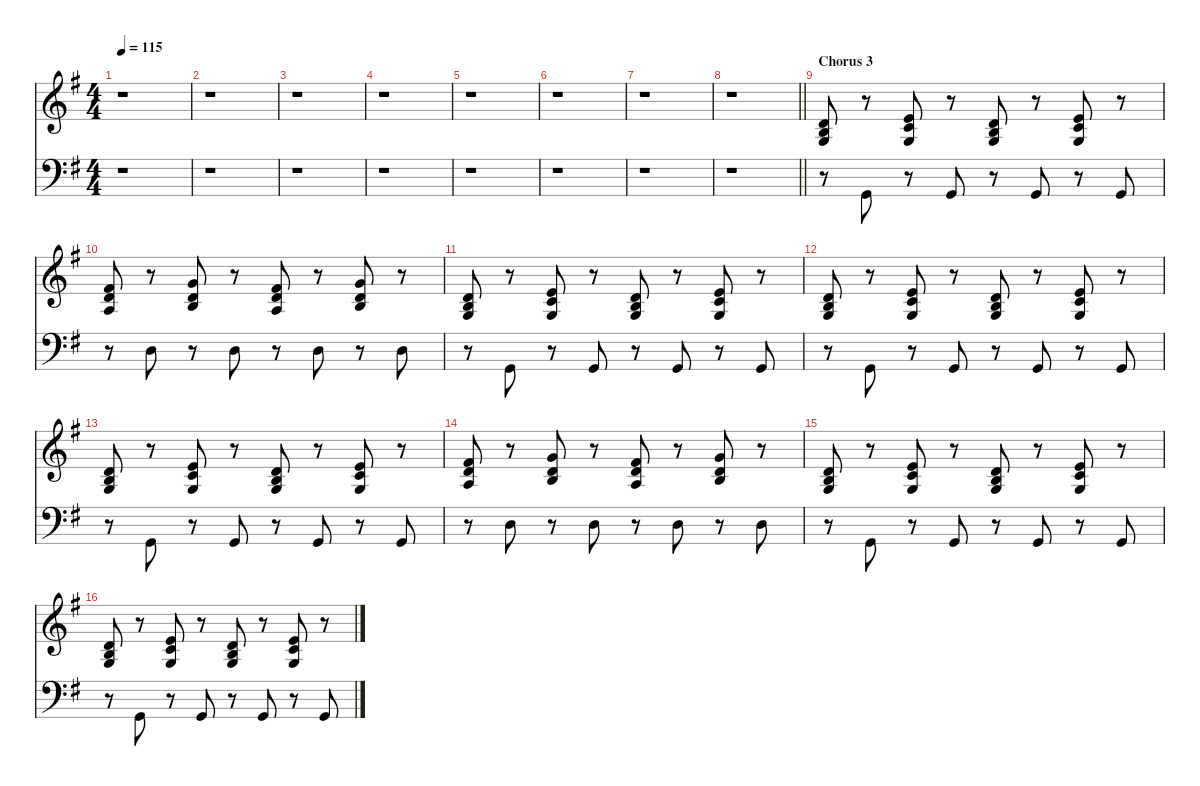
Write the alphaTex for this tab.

\defaultSystemsLayout 8
\hideDynamics
\bracketExtendMode nobrackets
\singleTrackTrackNamePolicy hidden
\multiTrackTrackNamePolicy hidden
\otherSystemsTrackNameOrientation horizontal
\track ("Piano" "pno.") {defaultSystemsLayout 8 instrument acousticgrandpiano}
\staff {score}
\tuning (E4 B3 G3 D3 A2 E2)
\ts (4 4)
\tempo 115
\clef g2
\ks g
r.1{dy f beam Down} |
r.1{beam Down} |
r.1{beam Down} |
r.1{beam Down} |
r.1{beam Down} |
r.1{beam Down} |
r.1{beam Down} |
\barLineRight lightlight
r.1{beam Down} |
\section ("" "Chorus 3")
(7.3{acc forcenatural} 0.2{acc forcenatural} 5.4{acc forcenatural}).8{beam Up} r.8{beam Up} (0.1{acc forcenatural} 1.2{acc forcenatural} 0.3{acc forcenatural}).8{beam Up} r.8{beam Up} (7.3{acc forcenatural} 0.2{acc forcenatural} 5.4{acc forcenatural}).8{beam Up} r.8{beam Up} (0.1{acc forcenatural} 1.2{acc forcenatural} 0.3{acc forcenatural}).8{beam Up} r.8{beam Up} |
(2.1{acc #} 3.2{acc forcenatural} 2.3{acc forcenatural}).8{beam Up} r.8{beam Up} (12.3{acc forcenatural} 12.4{acc forcenatural} 0.2{acc forcenatural}).8{beam Up} r.8{beam Up} (7.2{acc #} 7.3{acc forcenatural} 7.4{acc forcenatural}).8{beam Up} r.8{beam Up} (12.3{acc forcenatural} 12.4{acc forcenatural} 0.2{acc forcenatural}).8{beam Up} r.8{beam Up} |
(7.3{acc forcenatural} 0.2{acc forcenatural} 5.4{acc forcenatural}).8{beam Up} r.8{beam Up} (0.1{acc forcenatural} 1.2{acc forcenatural} 0.3{acc forcenatural}).8{beam Up} r.8{beam Up} (7.3{acc forcenatural} 0.2{acc forcenatural} 5.4{acc forcenatural}).8{beam Up} r.8{beam Up} (0.1{acc forcenatural} 1.2{acc forcenatural} 0.3{acc forcenatural}).8{beam Up} r.8{beam Up} |
(7.3{acc forcenatural} 0.2{acc forcenatural} 5.4{acc forcenatural}).8{beam Up} r.8{beam Up} (0.1{acc forcenatural} 1.2{acc forcenatural} 0.3{acc forcenatural}).8{beam Up} r.8{beam Up} (7.3{acc forcenatural} 0.2{acc forcenatural} 5.4{acc forcenatural}).8{beam Up} r.8{beam Up} (0.1{acc forcenatural} 1.2{acc forcenatural} 0.3{acc forcenatural}).8{beam Up} r.8{beam Up} |
(7.3{acc forcenatural} 0.2{acc forcenatural} 5.4{acc forcenatural}).8{beam Up} r.8{beam Up} (0.1{acc forcenatural} 1.2{acc forcenatural} 0.3{acc forcenatural}).8{beam Up} r.8{beam Up} (7.3{acc forcenatural} 0.2{acc forcenatural} 5.4{acc forcenatural}).8{beam Up} r.8{beam Up} (0.1{acc forcenatural} 1.2{acc forcenatural} 0.3{acc forcenatural}).8{beam Up} r.8{beam Up} |
(2.1{acc #} 3.2{acc forcenatural} 2.3{acc forcenatural}).8{beam Up} r.8{beam Up} (12.3{acc forcenatural} 12.4{acc forcenatural} 0.2{acc forcenatural}).8{beam Up} r.8{beam Up} (7.2{acc #} 7.3{acc forcenatural} 7.4{acc forcenatural}).8{beam Up} r.8{beam Up} (12.3{acc forcenatural} 12.4{acc forcenatural} 0.2{acc forcenatural}).8{beam Up} r.8{beam Up} |
(7.3{acc forcenatural} 0.2{acc forcenatural} 5.4{acc forcenatural}).8{beam Up} r.8{beam Up} (0.1{acc forcenatural} 1.2{acc forcenatural} 0.3{acc forcenatural}).8{beam Up} r.8{beam Up} (7.3{acc forcenatural} 0.2{acc forcenatural} 5.4{acc forcenatural}).8{beam Up} r.8{beam Up} (0.1{acc forcenatural} 1.2{acc forcenatural} 0.3{acc forcenatural}).8{beam Up} r.8{beam Up} |
(7.3{acc forcenatural} 0.2{acc forcenatural} 5.4{acc forcenatural}).8{beam Up} r.8{beam Up} (0.1{acc forcenatural} 1.2{acc forcenatural} 0.3{acc forcenatural}).8{beam Up} r.8{beam Up} (7.3{acc forcenatural} 0.2{acc forcenatural} 5.4{acc forcenatural}).8{beam Up} r.8{beam Up} (0.1{acc forcenatural} 1.2{acc forcenatural} 0.3{acc forcenatural}).8{beam Up} r.8{beam Up}
\staff {score}
\tuning (G2 D2 A1 E1 B0)
\clef f4
\ottava regular
\simile none
\ks g
r.1{dy f beam Down} |
r.1{beam Down} |
r.1{beam Down} |
r.1{beam Down} |
r.1{beam Down} |
r.1{beam Down} |
r.1{beam Down} |
\barLineRight lightlight
r.1{beam Down} |
r.8{beam Down} 0.1{acc forcenatural}.8{beam Up} r.8{beam Up} 0.1{acc forcenatural}.8{beam Up} r.8{beam Up} 0.1{acc forcenatural}.8{beam Up} r.8{beam Up} 0.1{acc forcenatural}.8{beam Up} |
r.8{beam Down} 17.3{acc forcenatural}.8{beam Down} r.8{beam Down} 17.3{acc forcenatural}.8{beam Down} r.8{beam Down} 17.3{acc forcenatural}.8{beam Down} r.8{beam Down} 17.3{acc forcenatural}.8{beam Down} |
r.8{beam Down} 0.1{acc forcenatural}.8{beam Up} r.8{beam Up} 0.1{acc forcenatural}.8{beam Up} r.8{beam Up} 0.1{acc forcenatural}.8{beam Up} r.8{beam Up} 0.1{acc forcenatural}.8{beam Up} |
r.8{beam Down} 0.1{acc forcenatural}.8{beam Up} r.8{beam Up} 0.1{acc forcenatural}.8{beam Up} r.8{beam Up} 0.1{acc forcenatural}.8{beam Up} r.8{beam Up} 0.1{acc forcenatural}.8{beam Up} |
r.8{beam Down} 0.1{acc forcenatural}.8{beam Up} r.8{beam Up} 0.1{acc forcenatural}.8{beam Up} r.8{beam Up} 0.1{acc forcenatural}.8{beam Up} r.8{beam Up} 0.1{acc forcenatural}.8{beam Up} |
r.8{beam Down} 17.3{acc forcenatural}.8{beam Down} r.8{beam Down} 17.3{acc forcenatural}.8{beam Down} r.8{beam Down} 17.3{acc forcenatural}.8{beam Down} r.8{beam Down} 17.3{acc forcenatural}.8{beam Down} |
r.8{beam Down} 0.1{acc forcenatural}.8{beam Up} r.8{beam Up} 0.1{acc forcenatural}.8{beam Up} r.8{beam Up} 0.1{acc forcenatural}.8{beam Up} r.8{beam Up} 0.1{acc forcenatural}.8{beam Up} |
r.8{beam Down} 0.1{acc forcenatural}.8{beam Up} r.8{beam Up} 0.1{acc forcenatural}.8{beam Up} r.8{beam Up} 0.1{acc forcenatural}.8{beam Up} r.8{beam Up} 0.1{acc forcenatural}.8{beam Up}
